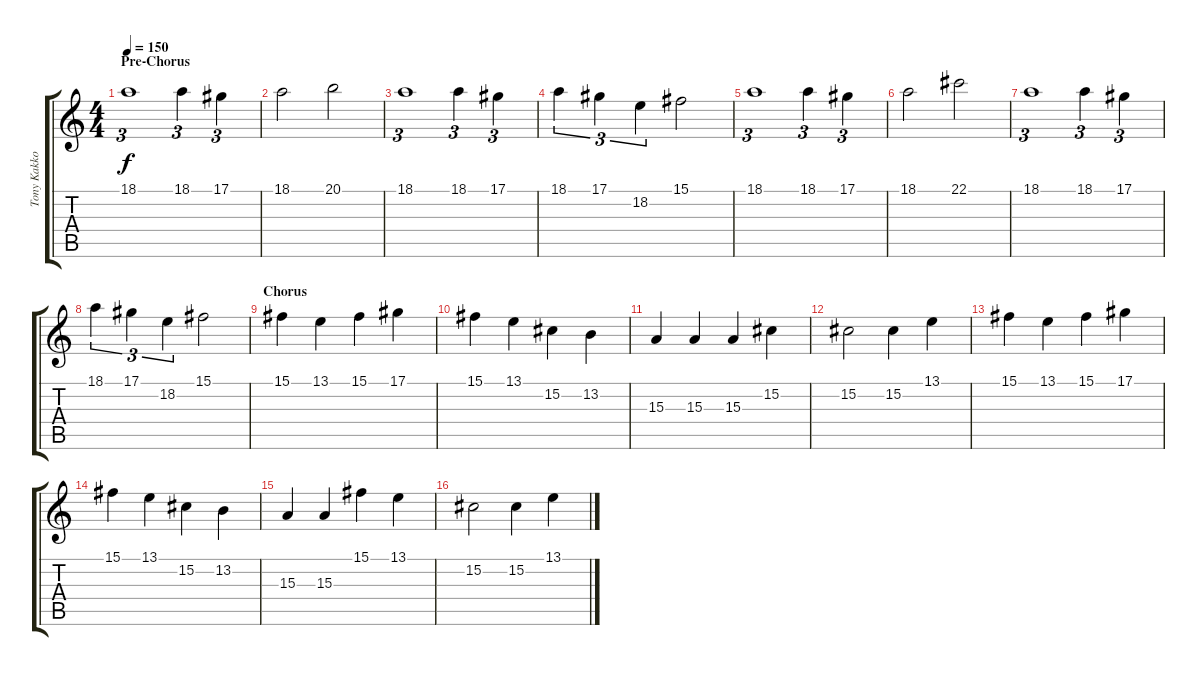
\track ("Tony Kakko - Vocals" "Tony Kakko") {instrument lead1square}
\staff {score tabs}
\tuning (Eb4 Bb3 Gb3 Db3 Ab2 Eb2) {hide}
\ts (4 4)
\section ("" "Pre-Chorus")
\tempo 150
\clef g2
\ks c
18.1.1{tu (3 2) dy f} 18.1.4{tu (3 2)} 17.1.4{tu (3 2)} |
18.1.2 20.1.2 |
18.1.1{tu (3 2)} 18.1.4{tu (3 2)} 17.1.4{tu (3 2)} |
18.1.4{tu (3 2)} 17.1.4{tu (3 2)} 18.2.4{tu (3 2)} 15.1.2 |
18.1.1{tu (3 2)} 18.1.4{tu (3 2)} 17.1.4{tu (3 2)} |
18.1.2 22.1.2 |
18.1.1{tu (3 2)} 18.1.4{tu (3 2)} 17.1.4{tu (3 2)} |
18.1.4{tu (3 2)} 17.1.4{tu (3 2)} 18.2.4{tu (3 2)} 15.1.2 |
\section ("" "Chorus")
15.1.4 13.1.4 15.1.4 17.1.4 |
15.1.4 13.1.4 15.2.4 13.2.4 |
15.3.4 15.3.4 15.3.4 15.2.4 |
15.2.2 15.2.4 13.1.4 |
15.1.4 13.1.4 15.1.4 17.1.4 |
15.1.4 13.1.4 15.2.4 13.2.4 |
15.3.4 15.3.4 15.1.4 13.1.4 |
15.2.2 15.2.4 13.1.4
